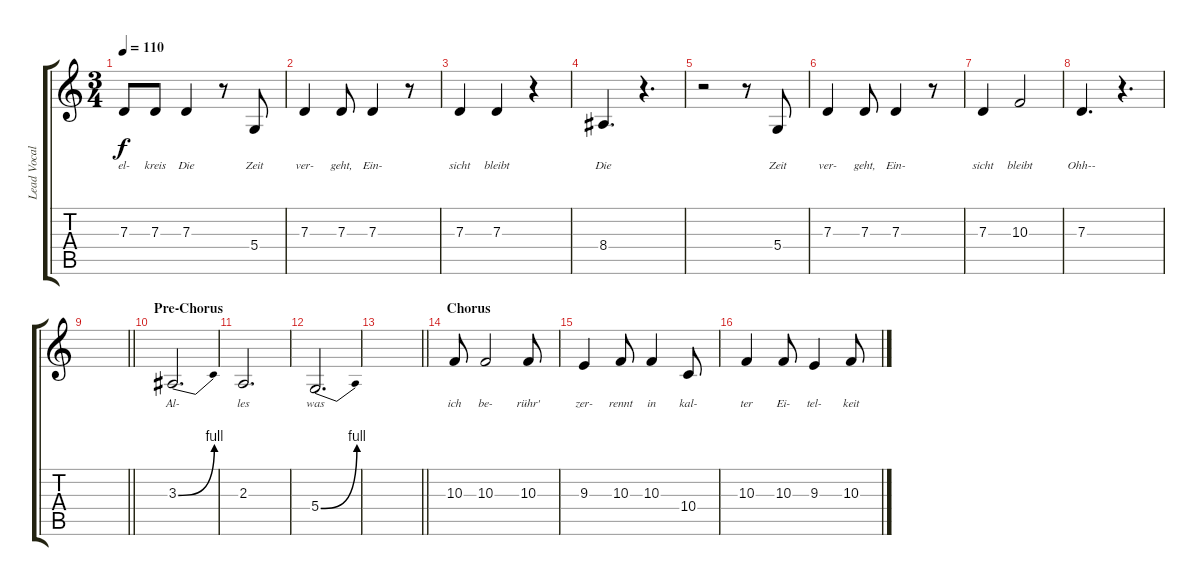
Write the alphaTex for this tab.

\track ("Lead Vocals" "Lead Vocal") {instrument altosax}
\staff {score tabs}
\tuning (E4 B3 G3 D3 A2 E2) {hide}
\ts (3 4)
\tempo 110
\clef g2
\ks c
7.3.8{lyrics (0 "el-") lyrics (1 "") lyrics (2 "") lyrics (3 "") lyrics (4 "") dy f} 7.3.8{lyrics (0 "kreis") lyrics (1 "") lyrics (2 "") lyrics (3 "") lyrics (4 "")} 7.3.4{lyrics (0 "Die") lyrics (1 "") lyrics (2 "") lyrics (3 "") lyrics (4 "")} r.8 5.4.8{lyrics (0 "Zeit") lyrics (1 "") lyrics (2 "") lyrics (3 "") lyrics (4 "")} |
7.3.4{lyrics (0 "ver-") lyrics (1 "") lyrics (2 "") lyrics (3 "") lyrics (4 "")} 7.3.8{lyrics (0 "geht,") lyrics (1 "") lyrics (2 "") lyrics (3 "") lyrics (4 "")} 7.3.4{lyrics (0 "Ein-") lyrics (1 "") lyrics (2 "") lyrics (3 "") lyrics (4 "")} r.8 |
7.3.4{lyrics (0 "sicht") lyrics (1 "") lyrics (2 "") lyrics (3 "") lyrics (4 "")} 7.3.4{lyrics (0 "bleibt") lyrics (1 "") lyrics (2 "") lyrics (3 "") lyrics (4 "")} r.4 |
8.4.4{d lyrics (0 "Die") lyrics (1 "") lyrics (2 "") lyrics (3 "") lyrics (4 "")} r.4{d} |
r.2 r.8 5.4.8{lyrics (0 "Zeit") lyrics (1 "") lyrics (2 "") lyrics (3 "") lyrics (4 "")} |
7.3.4{lyrics (0 "ver-") lyrics (1 "") lyrics (2 "") lyrics (3 "") lyrics (4 "")} 7.3.8{lyrics (0 "geht,") lyrics (1 "") lyrics (2 "") lyrics (3 "") lyrics (4 "")} 7.3.4{lyrics (0 "Ein-") lyrics (1 "") lyrics (2 "") lyrics (3 "") lyrics (4 "")} r.8 |
7.3.4{lyrics (0 "sicht") lyrics (1 "") lyrics (2 "") lyrics (3 "") lyrics (4 "")} 10.3.2{lyrics (0 "bleibt") lyrics (1 "") lyrics (2 "") lyrics (3 "") lyrics (4 "")} |
7.3.4{d lyrics (0 "Ohh--") lyrics (1 "") lyrics (2 "") lyrics (3 "") lyrics (4 "")} r.4{d} |
\barLineRight lightlight
|
\section ("" "Pre-Chorus")
3.3{be (bend 0 0 60 4)}.2{d lyrics (0 "Al-") lyrics (1 "") lyrics (2 "") lyrics (3 "") lyrics (4 "")} |
2.3.2{d lyrics (0 "les") lyrics (1 "") lyrics (2 "") lyrics (3 "") lyrics (4 "")} |
5.4{be (bend 0 0 60 4)}.2{d lyrics (0 "was") lyrics (1 "") lyrics (2 "") lyrics (3 "") lyrics (4 "")} |
\barLineRight lightlight
|
\section ("" "Chorus")
10.3.8{lyrics (0 "ich") lyrics (1 "") lyrics (2 "") lyrics (3 "") lyrics (4 "")} 10.3.2{lyrics (0 "be-") lyrics (1 "") lyrics (2 "") lyrics (3 "") lyrics (4 "")} 10.3.8{lyrics (0 "rühr'") lyrics (1 "") lyrics (2 "") lyrics (3 "") lyrics (4 "")} |
9.3.4{lyrics (0 "zer-") lyrics (1 "") lyrics (2 "") lyrics (3 "") lyrics (4 "")} 10.3.8{lyrics (0 "rennt") lyrics (1 "") lyrics (2 "") lyrics (3 "") lyrics (4 "")} 10.3.4{lyrics (0 "in") lyrics (1 "") lyrics (2 "") lyrics (3 "") lyrics (4 "")} 10.4.8{lyrics (0 "kal-") lyrics (1 "") lyrics (2 "") lyrics (3 "") lyrics (4 "")} |
10.3.4{lyrics (0 "ter") lyrics (1 "") lyrics (2 "") lyrics (3 "") lyrics (4 "")} 10.3.8{lyrics (0 "Ei-") lyrics (1 "") lyrics (2 "") lyrics (3 "") lyrics (4 "")} 9.3.4{lyrics (0 "tel-") lyrics (1 "") lyrics (2 "") lyrics (3 "") lyrics (4 "")} 10.3.8{lyrics (0 "keit") lyrics (1 "") lyrics (2 "") lyrics (3 "") lyrics (4 "")}
